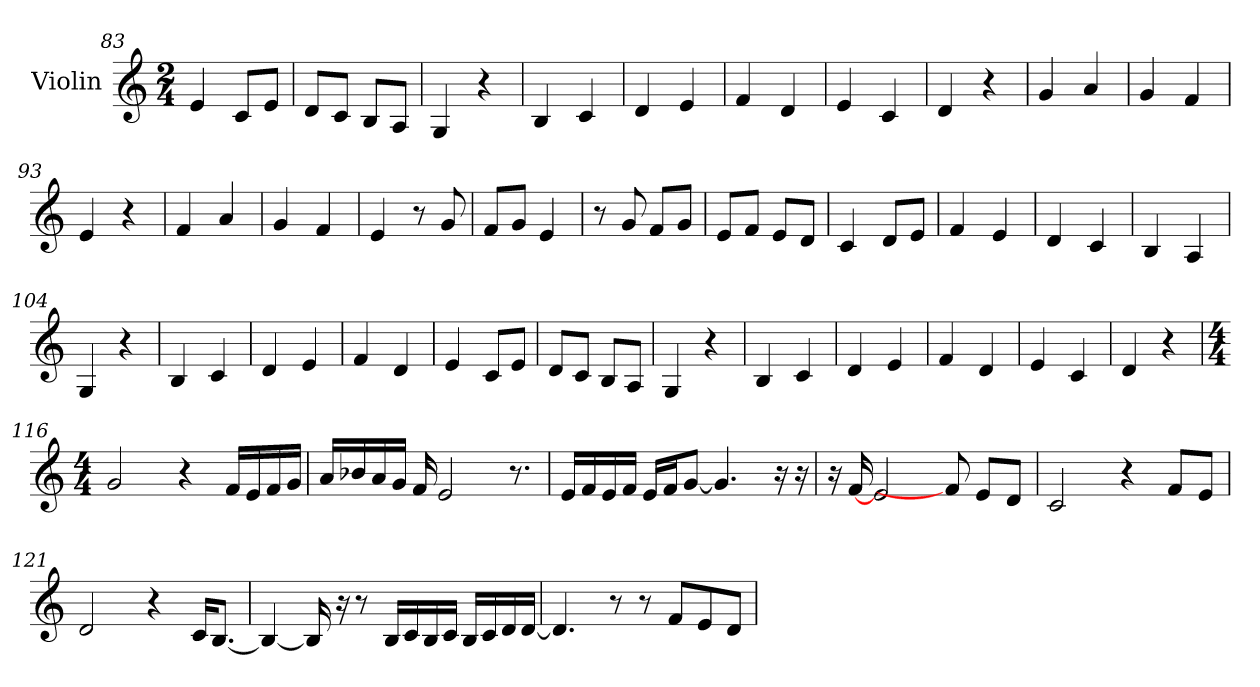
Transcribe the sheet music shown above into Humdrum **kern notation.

**kern
*part1
*staff1
*I"Violin
*clefG2
*k[]
*M2/4
=83
4e/
8c/L
8e/J
=84
8d/L
8c/J
8B/L
8A/J
=85
4G/
4r
=86
4B/
4c/
=87
4d/
4e/
=88
4f/
4d/
=89
4e/
4c/
!!LO:LB:g=z
=90
4d/
4r
=91
4g/
4a/
=92
4g/
4f/
=93
4e/
4r
=94
4f/
4a/
=95
4g/
4f/
=96
4e/
8r
8g/
=97
8f/L
8g/J
4e/
=98
8r
8g/
8f/L
8g/J
=99
8e/L
8f/J
8e/L
8d/J
!!LO:PB:g=z
=100
4c/
8d/L
8e/J
=101
4f/
4e/
=102
4d/
4c/
=103
4B/
4A/
=104
4G/
4r
=105
4B/
4c/
=106
4d/
4e/
=107
4f/
4d/
=108
4e/
8c/L
8e/J
=109
8d/L
8c/J
8B/L
8A/J
!!LO:LB:g=z
=110
4G/
4r
=111
4B/
4c/
=112
4d/
4e/
=113
4f/
4d/
=114
4e/
4c/
=115
4d/
4r
=116
*M4/4
2g/
4r
16f/LL
16e/
16f/
16g/JJ
=117
16a/LL
16b-X/
16a/
16g/JJ
16f/
2e/
8.r
!!LO:LB:g=z
=118
16e/LL
16f/
16e/
16f/JJ
16e/LL
16f/J
[8g/J
4.g/]
16r
16r
=119
16r
[16f/
2e/
8f/]
8e/L
8d/J
=120
2c/
4r
8f/L
8e/J
=121
2d/
4r
16c/KL
[8.B/J
!!LO:LB:g=z
=122
4B/_
16B/]
16r
8r
16B/LL
16c/
16B/
16c/JJ
16B/LL
16c/
16d/
[16d/JJ
=123
4.d/]
8r
8r
8f/L
8e/
8d/J
=
*-
